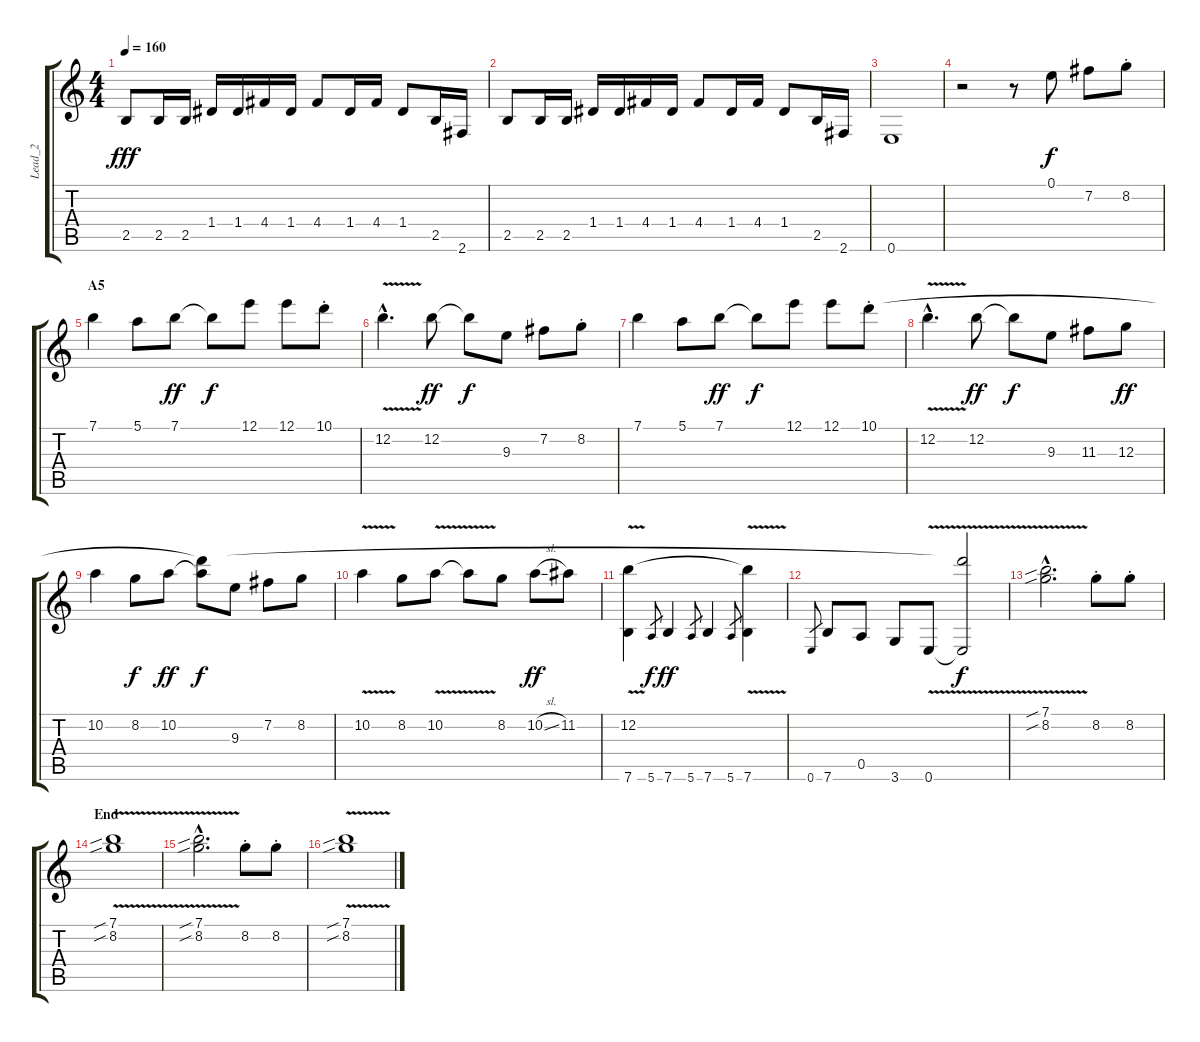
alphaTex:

\track ("Lead_2" "Lead_2") {instrument acousticguitarnylon}
\staff {score tabs}
\tuning (E4 B3 G3 D3 A2 E2) {hide}
\ts (4 4)
\tempo 160
\clef g2
\ks c
2.5.8{dy fff} 2.5.16 2.5.16 1.4.16 1.4.16 4.4.16 1.4.16 4.4.8 1.4.16 4.4.16 1.4.8 2.5.16 2.6.16 |
2.5.8 2.5.16 2.5.16 1.4.16 1.4.16 4.4.16 1.4.16 4.4.8 1.4.16 4.4.16 1.4.8 2.5.16 2.6.16 |
0.6.1 |
r.2{instrument lead5charang} r.8 0.1.8{dy f} 7.2.8 8.2{st}.8 |
\section ("" "A5")
7.1.4 5.1.8 7.1.8{dy ff} 7.1{t}.8{dy f} 12.1.8 12.1.8 10.1{st}.8 |
12.2{v hac}.4{d} 12.2.8{dy ff} 12.2{t}.8{dy f} 9.3.8 7.2.8 8.2{st}.8 |
7.1.4 5.1.8 7.1.8{dy ff} 7.1{t}.8{dy f} 12.1.8 12.1.8 10.1{st}.8 |
12.2{v hac}.4{d} 12.2.8{dy ff} 12.2{t}.8{dy f} 9.3.8 11.3.8 12.3.8{dy ff} |
10.2.4 8.2.8{dy f} 10.2.8{dy ff} (10.1{t} 10.2{t}).8{dy f} 9.3.8 7.2.8 8.2.8 |
10.2{v}.4 8.2.8 10.2{v}.8 10.2{t}.8 8.2.8 10.2{sl}.8{dy ff} 11.2.8 |
(12.2{v} 7.6).4 5.6.8{gr dy f} 7.6.4{dy ff} 5.6.8{gr} 7.6.4 5.6.8{gr} (12.2{t} 7.6).4 |
0.6.8{gr} 7.6.8 0.5.8 3.6.8 0.6{v}.8 (10.1{t} 0.6{t}).2{dy f} |
(7.1{v sib hac} 8.2{v sib hac}).2{d} 8.2{st}.8 8.2{st}.8 |
\section ("" "End")
(7.1{v sib} 8.2{v sib}).1 |
(7.1{v sib hac} 8.2{v sib hac}).2{d} 8.2{st}.8 8.2{st}.8 |
(7.1{v sib} 8.2{v sib}).1
